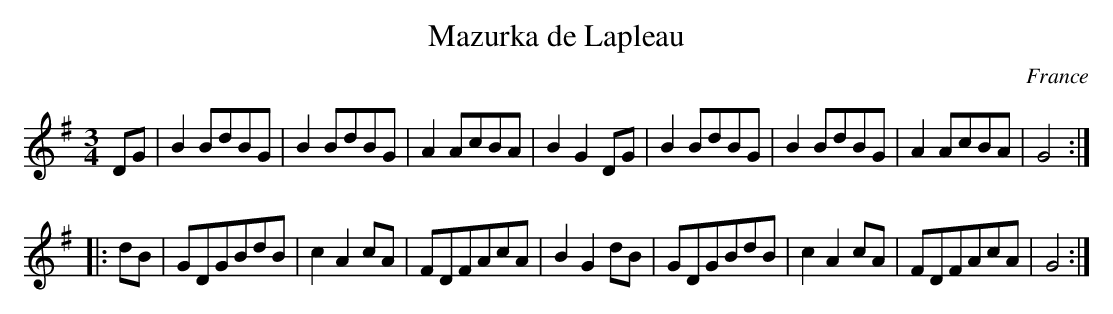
X:1
T:Mazurka de Lapleau
M:3/4
O:France
K:G major
DG|\
B2BdBG| B2BdBG| A2AcBA| B2G2 DG|\
B2BdBG| B2BdBG| A2AcBA| G4:|
|: dB|\
GDGBdB| c2A2 cA| FDFAcA| B2G2 dB|\
GDGBdB| c2A2 cA| FDFAcA| G4:|
